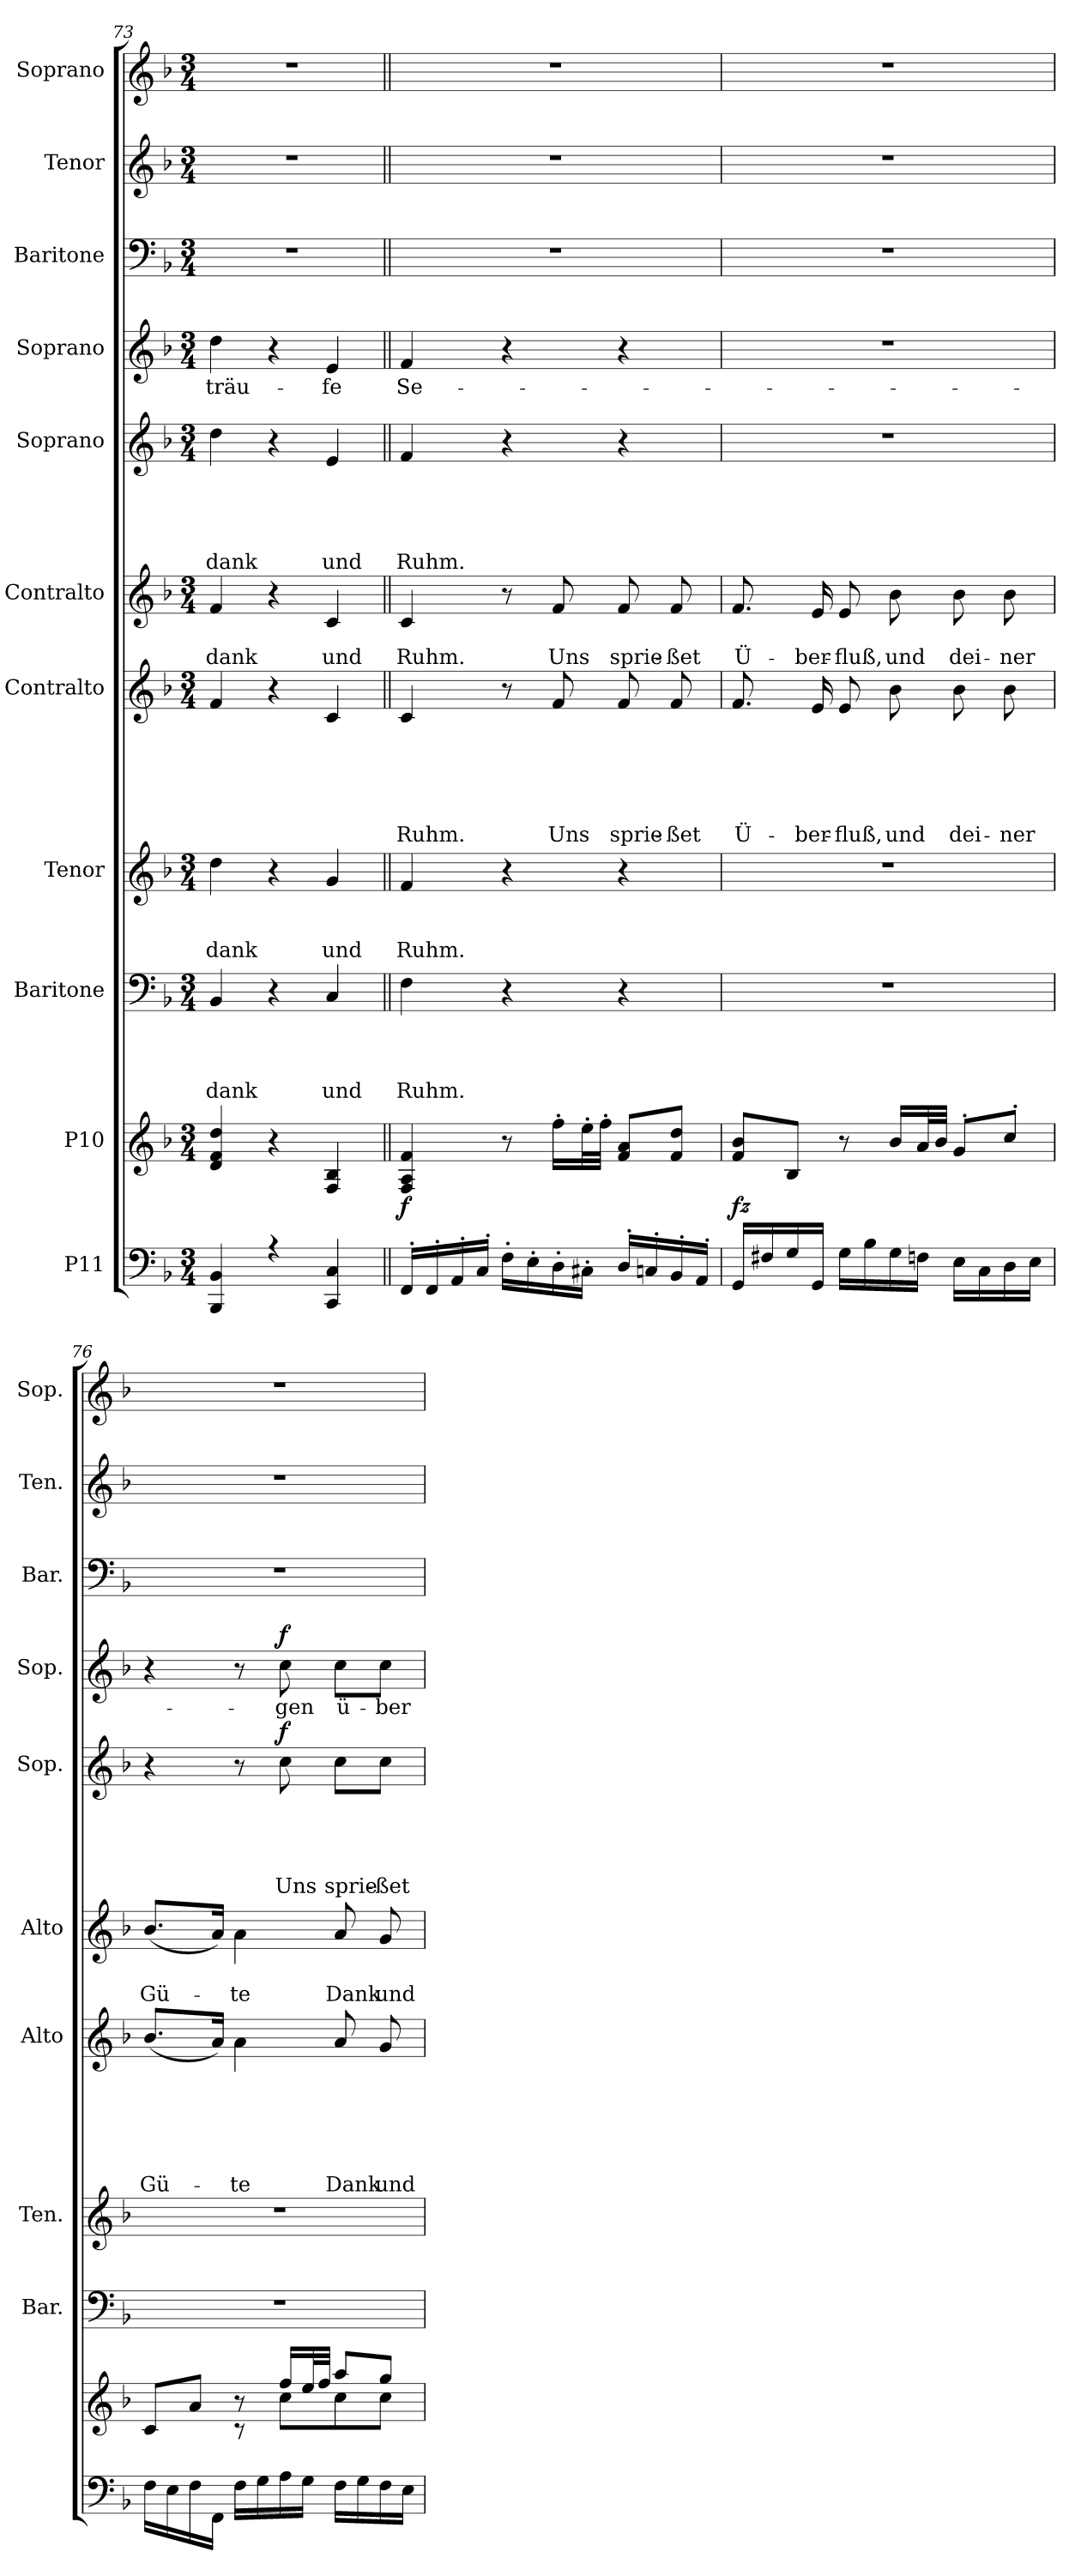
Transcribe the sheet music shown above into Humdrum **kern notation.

**kern	**dynam	**kern	**kern	**text	**text	**text	**text	**kern	**text	**text	**text	**kern	**text	**text	**text	**text	**text	**text	**kern	**text	**text	**kern	**text	**text	**text	**text	**text	**dynam	**kern	**text	**dynam	**kern	**kern	**kern
*part11	*part11	*part10	*part9	*part9	*part9	*part9	*part9	*part8	*part8	*part8	*part8	*part7	*part7	*part7	*part7	*part7	*part7	*part7	*part6	*part6	*part6	*part5	*part5	*part5	*part5	*part5	*part5	*part5	*part4	*part4	*part4	*part3	*part2	*part1
*staff11	*staff11	*staff10	*staff9	*staff9	*staff9	*staff9	*staff9	*staff8	*staff8	*staff8	*staff8	*staff7	*staff7	*staff7	*staff7	*staff7	*staff7	*staff7	*staff6	*staff6	*staff6	*staff5	*staff5	*staff5	*staff5	*staff5	*staff5	*staff5	*staff4	*staff4	*staff4	*staff3	*staff2	*staff1
*I"P11	*	*I"P10	*I"Baritone	*	*	*	*	*I"Tenor	*	*	*	*I"Contralto	*	*	*	*	*	*	*I"Contralto	*	*	*I"Soprano	*	*	*	*	*	*	*I"Soprano	*	*	*I"Baritone	*I"Tenor	*I"Soprano
*	*	*	*I'Bar.	*	*	*	*	*I'Ten.	*	*	*	*I'Alto	*	*	*	*	*	*	*I'Alto	*	*	*I'Sop.	*	*	*	*	*	*	*I'Sop.	*	*	*I'Bar.	*I'Ten.	*I'Sop.
*clefF4	*	*clefG2	*clefF4	*	*	*	*	*clefG2	*	*	*	*clefG2	*	*	*	*	*	*	*clefG2	*	*	*clefG2	*	*	*	*	*	*	*clefG2	*	*	*clefF4	*clefG2	*clefG2
*	*	*	*	*	*	*	*	*ITrd7c12	*	*	*	*	*	*	*	*	*	*	*	*	*	*	*	*	*	*	*	*	*	*	*	*	*ITrd7c12	*
*k[b-]	*	*k[b-]	*k[b-]	*	*	*	*	*k[b-]	*	*	*	*k[b-]	*	*	*	*	*	*	*k[b-]	*	*	*k[b-]	*	*	*	*	*	*	*k[b-]	*	*	*k[b-]	*k[b-]	*k[b-]
*F:	*	*F:	*F:	*	*	*	*	*F:	*	*	*	*F:	*	*	*	*	*	*	*F:	*	*	*F:	*	*	*	*	*	*	*F:	*	*	*F:	*F:	*F:
*M3/4	*	*M3/4	*M3/4	*	*	*	*	*M3/4	*	*	*	*M3/4	*	*	*	*	*	*	*M3/4	*	*	*M3/4	*	*	*	*	*	*	*M3/4	*	*	*M3/4	*M3/4	*M3/4
=73	=73	=73	=73	=73	=73	=73	=73	=73	=73	=73	=73	=73	=73	=73	=73	=73	=73	=73	=73	=73	=73	=73	=73	=73	=73	=73	=73	=73	=73	=73	=73	=73	=73	=73
*^	*	*^	*	*	*	*	*	*	*	*	*	*	*	*	*	*	*	*	*	*	*	*	*	*	*	*	*	*	*	*	*	*	*	*
*	*	*	*	*^	*	*	*	*	*	*	*	*	*	*	*	*	*	*	*	*	*	*	*	*	*	*	*	*	*	*	*	*	*	*	*	*
!	!	!	!	!	!	!	!	!	!	!LO:LY:b	!	!	!	!LO:LY:b	!	!	!	!	!	!	!	!	!	!LO:LY:b	!	!	!	!	!	!LO:LY:b	!	!	!LO:LY:b	!	!	!	!
4BBB-/ 4BB-/	2.ryy	.	2.ryy	2.ryy	4d/ 4f/ 4dd/	4BB-/	.	.	.	dank	4d\	.	.	dank	4f/	.	.	.	.	.	.	4f/	.	dank	4dd\	.	.	.	.	dank	.	4dd\	träu-	.	2.r	2.r	2.r
4r	.	.	.	.	4r	4r	.	.	.	.	4r	.	.	.	4r	.	.	.	.	.	.	4r	.	.	4r	.	.	.	.	.	.	4r	.	.	.	.	.
!	!	!	!	!	!	!	!	!	!	!LO:LY:b	!	!	!	!LO:LY:b	!	!	!	!	!	!	!	!	!	!LO:LY:b	!	!	!	!	!	!LO:LY:b	!	!	!LO:LY:b	!	!	!	!
4CC/ 4C/	.	.	.	.	4F/ 4B-/	4C/	.	.	.	und	4G/	.	.	und	4c/	.	.	.	.	.	.	4c/	.	und	4e/	.	.	.	.	und	.	4e/	-fe	.	.	.	.
=74||	=74||	=74||	=74||	=74||	=74||	=74||	=74||	=74||	=74||	=74||	=74||	=74||	=74||	=74||	=74||	=74||	=74||	=74||	=74||	=74||	=74||	=74||	=74||	=74||	=74||	=74||	=74||	=74||	=74||	=74||	=74||	=74||	=74||	=74||	=74||	=74||	=74||
!	!	!LO:DY:a	!	!	!	!	!	!	!	!LO:LY:b	!	!	!	!LO:LY:b	!	!	!	!	!	!	!LO:LY:b	!	!	!LO:LY:b	!	!	!	!	!	!LO:LY:b	!	!	!LO:LY:b	!	!	!	!
16FF'>/LL	2.ryy	f	2.ryy	2.ryy	4F/ 4A/ 4f/	4F\	.	.	.	Ruhm.	4F/	.	.	Ruhm.	4c/	.	.	.	.	.	Ruhm.	4c/	.	Ruhm.	4f/	.	.	.	.	Ruhm.	.	4f/	Se-	.	2.r	2.r	2.r
16FF'>/	.	.	.	.	.	.	.	.	.	.	.	.	.	.	.	.	.	.	.	.	.	.	.	.	.	.	.	.	.	.	.	.	.	.	.	.	.
16AA'>/	.	.	.	.	.	.	.	.	.	.	.	.	.	.	.	.	.	.	.	.	.	.	.	.	.	.	.	.	.	.	.	.	.	.	.	.	.
16C'>/JJ	.	.	.	.	.	.	.	.	.	.	.	.	.	.	.	.	.	.	.	.	.	.	.	.	.	.	.	.	.	.	.	.	.	.	.	.	.
16F'>\LL	.	.	.	.	8r	4r	.	.	.	.	4r	.	.	.	8r	.	.	.	.	.	.	8r	.	.	4r	.	.	.	.	.	.	4r	.	.	.	.	.
16E'>\	.	.	.	.	.	.	.	.	.	.	.	.	.	.	.	.	.	.	.	.	.	.	.	.	.	.	.	.	.	.	.	.	.	.	.	.	.
!	!	!	!	!	!	!	!	!	!	!	!	!	!	!	!	!	!	!	!	!	!LO:LY:b	!	!	!LO:LY:b	!	!	!	!	!	!	!	!	!	!	!	!	!
16D'>\	.	.	.	.	16ff'>\LL	.	.	.	.	.	.	.	.	.	8f/	.	.	.	.	.	Uns	8f/	.	Uns	.	.	.	.	.	.	.	.	.	.	.	.	.
16C#X'>\JJ	.	.	.	.	32ee'>\L	.	.	.	.	.	.	.	.	.	.	.	.	.	.	.	.	.	.	.	.	.	.	.	.	.	.	.	.	.	.	.	.
.	.	.	.	.	32ff'>\JJJ	.	.	.	.	.	.	.	.	.	.	.	.	.	.	.	.	.	.	.	.	.	.	.	.	.	.	.	.	.	.	.	.
!	!	!	!	!	!	!	!	!	!	!	!	!	!	!	!	!	!	!	!	!	!LO:LY:b	!	!	!LO:LY:b	!	!	!	!	!	!	!	!	!	!	!	!	!
16D'>/LL	.	.	.	.	8f/ 8a/L	4r	.	.	.	.	4r	.	.	.	8f/	.	.	.	.	.	sprie-	8f/	.	sprie-	4r	.	.	.	.	.	.	4r	.	.	.	.	.
16Cn'>/	.	.	.	.	.	.	.	.	.	.	.	.	.	.	.	.	.	.	.	.	.	.	.	.	.	.	.	.	.	.	.	.	.	.	.	.	.
!	!	!	!	!	!	!	!	!	!	!	!	!	!	!	!	!	!	!	!	!	!LO:LY:b	!	!	!LO:LY:b	!	!	!	!	!	!	!	!	!	!	!	!	!
16BB-'>/	.	.	.	.	8f/ 8dd/J	.	.	.	.	.	.	.	.	.	8f/	.	.	.	.	.	-ßet	8f/	.	-ßet	.	.	.	.	.	.	.	.	.	.	.	.	.
16AA'>/JJ	.	.	.	.	.	.	.	.	.	.	.	.	.	.	.	.	.	.	.	.	.	.	.	.	.	.	.	.	.	.	.	.	.	.	.	.	.
!!LO:PB:g=z
=75	=75	=75	=75	=75	=75	=75	=75	=75	=75	=75	=75	=75	=75	=75	=75	=75	=75	=75	=75	=75	=75	=75	=75	=75	=75	=75	=75	=75	=75	=75	=75	=75	=75	=75	=75	=75	=75
!	!	!LO:DY:a	!	!	!	!LO:N:vis=1	!	!	!	!	!LO:N:vis=1	!	!	!	!	!	!	!	!	!	!LO:LY:b	!	!	!LO:LY:b	!LO:N:vis=1	!	!	!	!	!	!	!LO:N:vis=1	!	!	!	!	!
16GG/LL	2.ryy	fz	2.ryy	2.ryy	8f/ 8b-/L	2.r	.	.	.	.	2.r	.	.	.	8.f/	.	.	.	.	.	Ü-	8.f/	.	Ü-	2.r	.	.	.	.	.	.	2.r	.	.	2.r	2.r	2.r
16F#X/	.	.	.	.	.	.	.	.	.	.	.	.	.	.	.	.	.	.	.	.	.	.	.	.	.	.	.	.	.	.	.	.	.	.	.	.	.
16G/	.	.	.	.	8B-/J	.	.	.	.	.	.	.	.	.	.	.	.	.	.	.	.	.	.	.	.	.	.	.	.	.	.	.	.	.	.	.	.
!	!	!	!	!	!	!	!	!	!	!	!	!	!	!	!	!	!	!	!	!	!LO:LY:b	!	!	!LO:LY:b	!	!	!	!	!	!	!	!	!	!	!	!	!
16GG/JJ	.	.	.	.	.	.	.	.	.	.	.	.	.	.	16e/	.	.	.	.	.	-ber-	16e/	.	-ber-	.	.	.	.	.	.	.	.	.	.	.	.	.
!	!	!	!	!	!	!	!	!	!	!	!	!	!	!	!	!	!	!	!	!	!LO:LY:b	!	!	!LO:LY:b	!	!	!	!	!	!	!	!	!	!	!	!	!
16G\LL	.	.	.	.	8r	.	.	.	.	.	.	.	.	.	8e/	.	.	.	.	.	-fluß,	8e/	.	-fluß,	.	.	.	.	.	.	.	.	.	.	.	.	.
16B-\	.	.	.	.	.	.	.	.	.	.	.	.	.	.	.	.	.	.	.	.	.	.	.	.	.	.	.	.	.	.	.	.	.	.	.	.	.
!	!	!	!	!	!	!	!	!	!	!	!	!	!	!	!	!	!	!	!	!	!LO:LY:b	!	!	!LO:LY:b	!	!	!	!	!	!	!	!	!	!	!	!	!
16G\	.	.	.	.	16b-/LL	.	.	.	.	.	.	.	.	.	8b-\	.	.	.	.	.	und	8b-\	.	und	.	.	.	.	.	.	.	.	.	.	.	.	.
16Fn\JJ	.	.	.	.	32a/L	.	.	.	.	.	.	.	.	.	.	.	.	.	.	.	.	.	.	.	.	.	.	.	.	.	.	.	.	.	.	.	.
.	.	.	.	.	32b-/JJJ	.	.	.	.	.	.	.	.	.	.	.	.	.	.	.	.	.	.	.	.	.	.	.	.	.	.	.	.	.	.	.	.
!	!	!	!	!	!	!	!	!	!	!	!	!	!	!	!	!	!	!	!	!	!LO:LY:b	!	!	!LO:LY:b	!	!	!	!	!	!	!	!	!	!	!	!	!
16E\LL	.	.	.	.	8g'>/L	.	.	.	.	.	.	.	.	.	8b-\	.	.	.	.	.	dei-	8b-\	.	dei-	.	.	.	.	.	.	.	.	.	.	.	.	.
16C\	.	.	.	.	.	.	.	.	.	.	.	.	.	.	.	.	.	.	.	.	.	.	.	.	.	.	.	.	.	.	.	.	.	.	.	.	.
!	!	!	!	!	!	!	!	!	!	!	!	!	!	!	!	!	!	!	!	!	!LO:LY:b	!	!	!LO:LY:b	!	!	!	!	!	!	!	!	!	!	!	!	!
16D\	.	.	.	.	8cc'>/J	.	.	.	.	.	.	.	.	.	8b-\	.	.	.	.	.	-ner	8b-\	.	-ner	.	.	.	.	.	.	.	.	.	.	.	.	.
16E\JJ	.	.	.	.	.	.	.	.	.	.	.	.	.	.	.	.	.	.	.	.	.	.	.	.	.	.	.	.	.	.	.	.	.	.	.	.	.
=76	=76	=76	=76	=76	=76	=76	=76	=76	=76	=76	=76	=76	=76	=76	=76	=76	=76	=76	=76	=76	=76	=76	=76	=76	=76	=76	=76	=76	=76	=76	=76	=76	=76	=76	=76	=76	=76
!	!	!	!	!	!	!LO:N:vis=1	!	!	!	!	!LO:N:vis=1	!	!	!	!	!	!	!	!	!	!LO:LY:b	!	!	!LO:LY:b	!	!	!	!	!	!	!	!	!	!	!	!	!
16F\LL	2.ryy	.	2.ryy	4ryy	8c/L	2.r	.	.	.	.	2.r	.	.	.	(<8.b-/L	.	.	.	.	.	Gü-	(<8.b-/L	.	Gü-	4r	.	.	.	.	.	.	4r	.	.	2.r	2.r	2.r
16E\	.	.	.	.	.	.	.	.	.	.	.	.	.	.	.	.	.	.	.	.	.	.	.	.	.	.	.	.	.	.	.	.	.	.	.	.	.
16F\	.	.	.	.	8a/J	.	.	.	.	.	.	.	.	.	.	.	.	.	.	.	.	.	.	.	.	.	.	.	.	.	.	.	.	.	.	.	.
16FF\JJ	.	.	.	.	.	.	.	.	.	.	.	.	.	.	16a/Jk)	.	.	.	.	.	.	16a/Jk)	.	.	.	.	.	.	.	.	.	.	.	.	.	.	.
!	!	!	!	!	!	!	!	!	!	!	!	!	!	!	!	!	!	!	!	!	!LO:LY:b	!	!	!LO:LY:b	!	!	!	!	!	!	!	!	!	!	!	!	!
16F\LL	.	.	.	8rc	8r	.	.	.	.	.	.	.	.	.	4a\	.	.	.	.	.	-te	4a\	.	-te	8r	.	.	.	.	.	.	8r	.	.	.	.	.
16G\	.	.	.	.	.	.	.	.	.	.	.	.	.	.	.	.	.	.	.	.	.	.	.	.	.	.	.	.	.	.	.	.	.	.	.	.	.
!	!	!	!	!	!	!	!	!	!	!	!	!	!	!	!	!	!	!	!	!	!	!	!	!	!	!	!	!	!	!LO:LY:b	!LO:DY:a	!	!LO:LY:b	!LO:DY:a	!	!	!
16A\	.	.	.	8cc\L	16ff/LL	.	.	.	.	.	.	.	.	.	.	.	.	.	.	.	.	.	.	.	8cc\	.	.	.	.	Uns	f	8cc\	-gen	f	.	.	.
16G\JJ	.	.	.	.	32ee/L	.	.	.	.	.	.	.	.	.	.	.	.	.	.	.	.	.	.	.	.	.	.	.	.	.	.	.	.	.	.	.	.
.	.	.	.	.	32ff/JJJ	.	.	.	.	.	.	.	.	.	.	.	.	.	.	.	.	.	.	.	.	.	.	.	.	.	.	.	.	.	.	.	.
!	!	!	!	!	!	!	!	!	!	!	!	!	!	!	!	!	!	!	!	!	!LO:LY:b	!	!	!LO:LY:b	!	!	!	!	!	!LO:LY:b	!	!	!LO:LY:b	!	!	!	!
16F\LL	.	.	.	8cc\	8aa/L	.	.	.	.	.	.	.	.	.	8a/	.	.	.	.	.	Dank	8a/	.	Dank	8cc\L	.	.	.	.	sprie-	.	8cc\L	ü-	.	.	.	.
16G\	.	.	.	.	.	.	.	.	.	.	.	.	.	.	.	.	.	.	.	.	.	.	.	.	.	.	.	.	.	.	.	.	.	.	.	.	.
!	!	!	!	!	!	!	!	!	!	!	!	!	!	!	!	!	!	!	!	!	!LO:LY:b	!	!	!LO:LY:b	!	!	!	!	!	!LO:LY:b	!	!	!LO:LY:b	!	!	!	!
16F\	.	.	.	8cc\J	8gg/J	.	.	.	.	.	.	.	.	.	8g/	.	.	.	.	.	und	8g/	.	und	8cc\J	.	.	.	.	-ßet	.	8cc\J	-ber	.	.	.	.
16E\JJ	.	.	.	.	.	.	.	.	.	.	.	.	.	.	.	.	.	.	.	.	.	.	.	.	.	.	.	.	.	.	.	.	.	.	.	.	.
*v	*v	*	*	*	*	*	*	*	*	*	*	*	*	*	*	*	*	*	*	*	*	*	*	*	*	*	*	*	*	*	*	*	*	*	*	*	*
*	*	*v	*v	*v	*	*	*	*	*	*	*	*	*	*	*	*	*	*	*	*	*	*	*	*	*	*	*	*	*	*	*	*	*	*	*	*
=	=	=	=	=	=	=	=	=	=	=	=	=	=	=	=	=	=	=	=	=	=	=	=	=	=	=	=	=	=	=	=	=	=	=
*-	*-	*-	*-	*-	*-	*-	*-	*-	*-	*-	*-	*-	*-	*-	*-	*-	*-	*-	*-	*-	*-	*-	*-	*-	*-	*-	*-	*-	*-	*-	*-	*-	*-	*-
